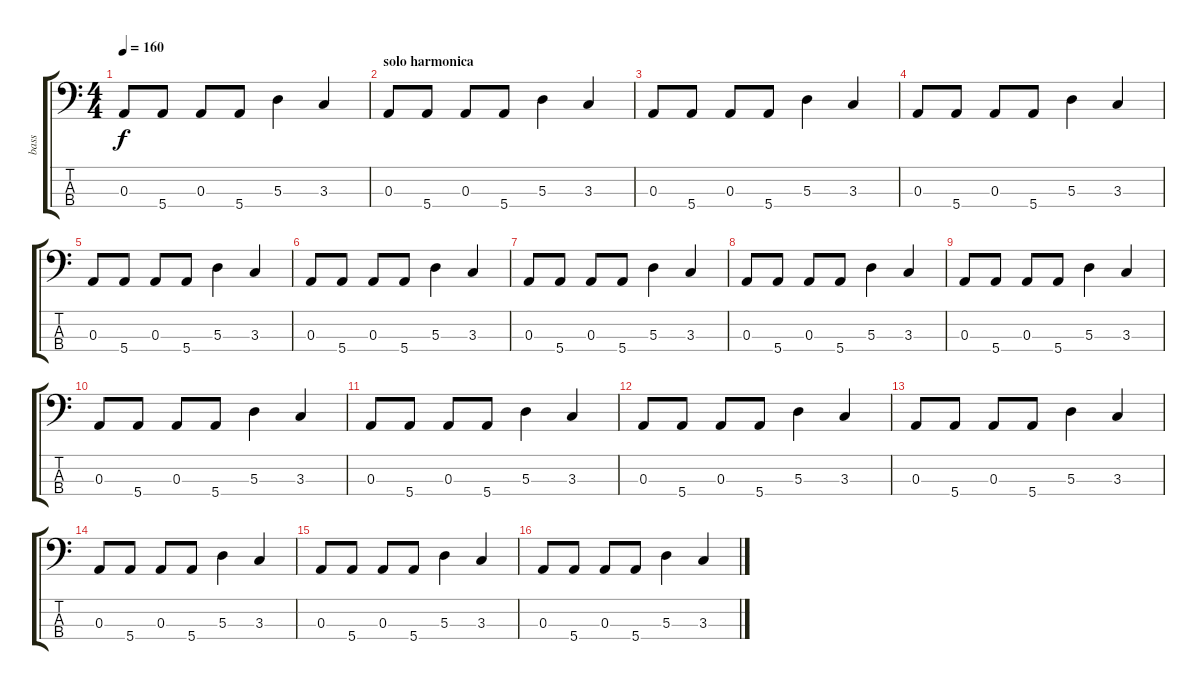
\track ("bass" "bass") {instrument electricbassfinger}
\staff {score tabs}
\tuning (G2 D2 A1 E1) {hide}
\ts (4 4)
\tempo 160
\clef f4
\ks c
0.3.8{dy f} 5.4.8 0.3.8 5.4.8 5.3.4 3.3.4 |
\section ("" "solo harmonica")
0.3.8 5.4.8 0.3.8 5.4.8 5.3.4 3.3.4 |
0.3.8 5.4.8 0.3.8 5.4.8 5.3.4 3.3.4 |
0.3.8 5.4.8 0.3.8 5.4.8 5.3.4 3.3.4 |
0.3.8 5.4.8 0.3.8 5.4.8 5.3.4 3.3.4 |
0.3.8 5.4.8 0.3.8 5.4.8 5.3.4 3.3.4 |
0.3.8 5.4.8 0.3.8 5.4.8 5.3.4 3.3.4 |
0.3.8 5.4.8 0.3.8 5.4.8 5.3.4 3.3.4 |
0.3.8 5.4.8 0.3.8 5.4.8 5.3.4 3.3.4 |
0.3.8 5.4.8 0.3.8 5.4.8 5.3.4 3.3.4 |
0.3.8 5.4.8 0.3.8 5.4.8 5.3.4 3.3.4 |
0.3.8 5.4.8 0.3.8 5.4.8 5.3.4 3.3.4 |
0.3.8 5.4.8 0.3.8 5.4.8 5.3.4 3.3.4 |
0.3.8 5.4.8 0.3.8 5.4.8 5.3.4 3.3.4 |
0.3.8 5.4.8 0.3.8 5.4.8 5.3.4 3.3.4 |
0.3.8 5.4.8 0.3.8 5.4.8 5.3.4 3.3.4
